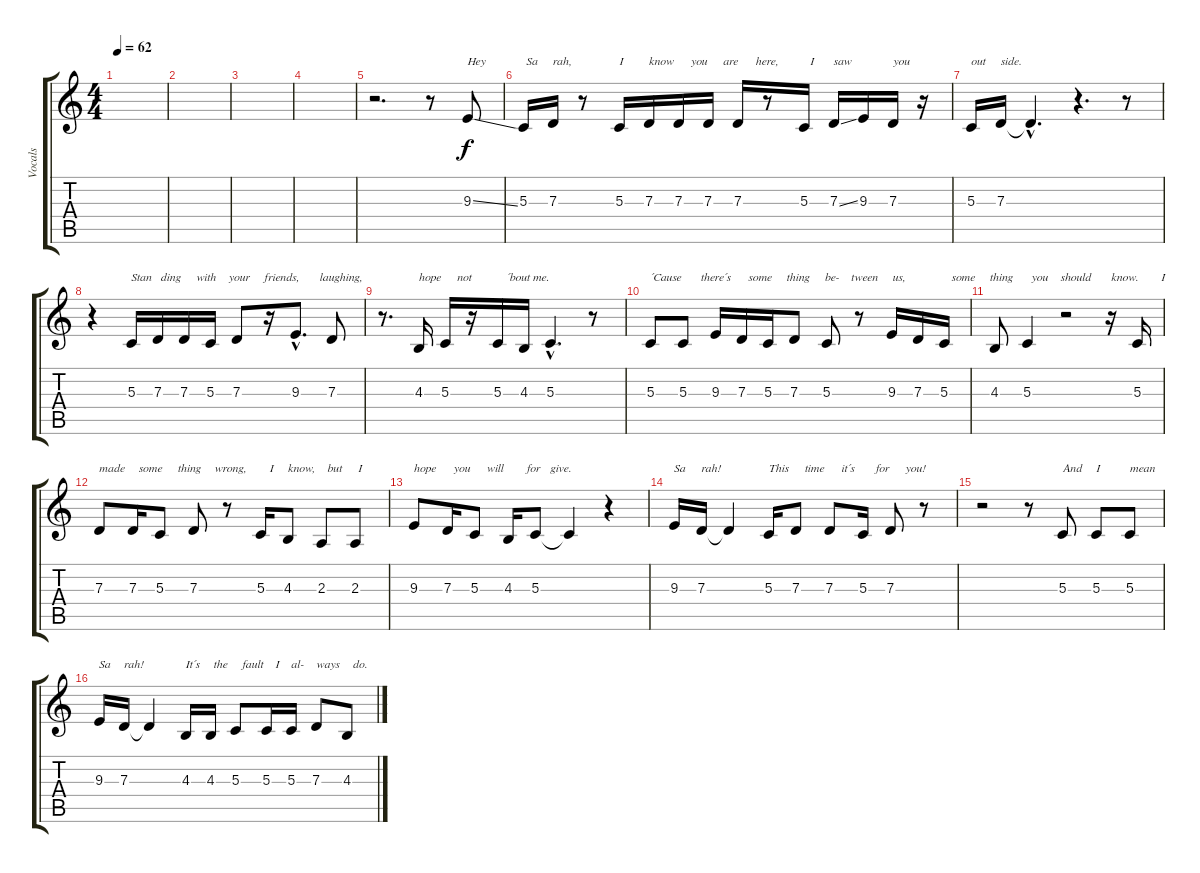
\track ("Vocals" "Vocals") {instrument lead6voice}
\staff {score tabs}
\tuning (E4 B3 G3 D3 A2 D2) {hide}
\ts (4 4)
\tempo 62
\clef g2
\ks c
|
|
|
|
r.2{d} r.8 9.3{ss}.8{txt "Hey"} |
5.3.16{txt " Sa"} 7.3.16{txt "rah,"} r.8 5.3.16{txt "I"} 7.3.16{txt "know"} 7.3.16{txt "    you"} 7.3.16{txt "     are"} 7.3.16{txt "      here,"} r.8 5.3.16{txt "  I"} 7.3{ss}.16{txt "saw"} 9.3.16 7.3.16{txt "you"} r.16 |
5.3.16{txt "out"} 7.3.16{txt "side."} 7.3{hac t}.4{d} r.4{d} r.8 |
r.4 5.3.16{txt "Stan"} 7.3.16{txt " ding"} 7.3.16{txt "    with"} 5.3.16{txt "      your"} 7.3.8{txt "         friends,"} r.16 9.3{hac}.8{d txt "        laughing,"} 7.3.8 |
r.8{d} 4.3.16{txt "hope"} 5.3.16{txt "    not"} r.16 5.3.16{txt "   ´bout me."} 4.3.16 5.3{hac}.4{d} r.8 |
5.3.8{txt "´Cause"} 5.3.8{txt "      there´s"} 9.3.16{txt "           some"} 7.3.16{txt "               thing"} 5.3.16{txt "                   be-"} 7.3.8{txt "                   tween"} 5.3.8{txt "                      us,"} r.8 9.3.16{txt "                    some"} 7.3.16{txt "                        thing"} 5.3.16{txt "                             you"} |
4.3.8{txt "                      should"} 5.3.4{txt "                            know."} r.2 r.16 5.3.16{txt "        I"} |
7.3.8{txt "made"} 7.3.16{txt "  some"} 5.3.8{txt "      thing"} 7.3.8{txt "       wrong,"} r.8 5.3.16{txt "   I"} 4.3.8{txt "know,"} 2.3.8{txt "  but"} 2.3.8{txt " I"} |
9.3.8{txt "hope"} 7.3.16{txt "  you"} 5.3.8{txt "    will"} 4.3.16{txt "      for"} 5.3.8{txt "     give."} 5.3{t}.4 r.4 |
9.3.16{txt "Sa"} 7.3.16{txt "rah!"} 7.3{t}.4 5.3.16{txt "This"} 7.3.8{txt "   time"} 7.3.8{txt "    it´s"} 5.3.16{txt "    for"} 7.3.8{txt "     you!"} r.8 |
r.2 r.8 5.3.8{txt "And"} 5.3.8{txt "I"} 5.3.8{txt "mean"} |
9.3.16{txt "Sa"} 7.3.16{txt "rah!"} 7.3{t}.4 4.3.16{txt "It´s"} 4.3.16{txt " the"} 5.3.8{txt "  fault"} 5.3.16{txt "   I"} 5.3.16{txt "al-"} 7.3.8{txt "ways"} 4.3.8{txt "  do."}
